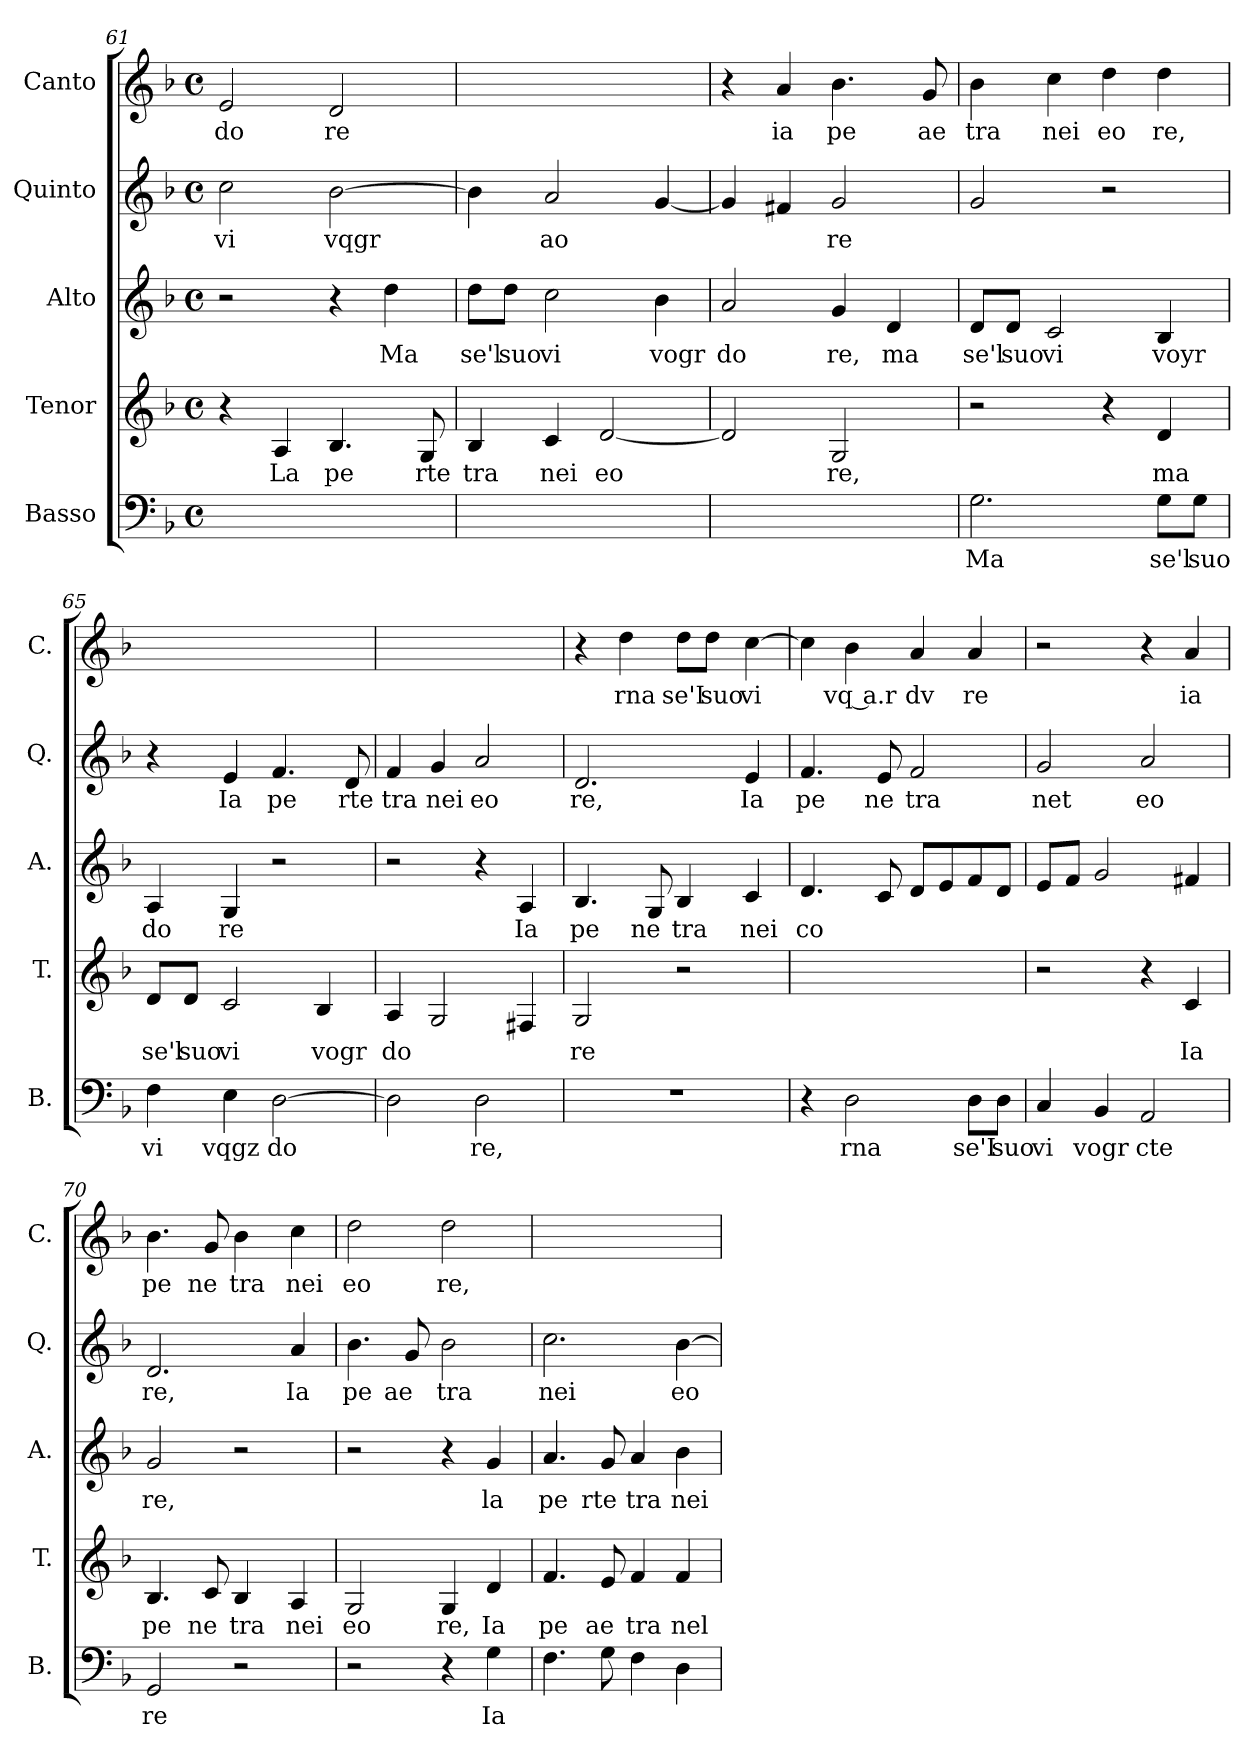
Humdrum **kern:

**kern	**text	**kern	**text	**kern	**text	**kern	**text	**kern	**text
*part5	*part5	*part4	*part4	*part3	*part3	*part2	*part2	*part1	*part1
*staff5	*staff5	*staff4	*staff4	*staff3	*staff3	*staff2	*staff2	*staff1	*staff1
*I"Basso	*	*I"Tenor	*	*I"Alto	*	*I"Quinto	*	*I"Canto	*
*I'B.	*	*I'T.	*	*I'A.	*	*I'Q.	*	*I'C.	*
*clefF4	*	*clefG2	*	*clefG2	*	*clefG2	*	*clefG2	*
*k[b-]	*	*k[b-]	*	*k[b-]	*	*k[b-]	*	*k[b-]	*
*F:	*	*F:	*	*F:	*	*F:	*	*F:	*
*M4/4	*	*M4/4	*	*M4/4	*	*M4/4	*	*M4/4	*
*met(c)	*	*met(c)	*	*met(c)	*	*met(c)	*	*met(c)	*
=61	=61	=61	=61	=61	=61	=61	=61	=61	=61
!	!	!	!	!	!	!	!LO:LY:b	!	!LO:LY:b
1ryy	.	4r	.	2r	.	2cc\	vi	2e/	do­
!	!	!	!LO:LY:b	!	!	!	!	!	!
.	.	4A/	La	.	.	.	.	.	.
!	!	!	!LO:LY:b	!	!	!	!LO:LY:b	!	!LO:LY:b
.	.	4.B-/	pe­	4r	.	[2b-\	vqgr­	2d/	re
!	!	!	!	!	!LO:LY:b	!	!	!	!
.	.	.	.	4dd\	Ma	.	.	.	.
!	!	!	!LO:LY:b	!	!	!	!	!	!
.	.	8G/	rte­	.	.	.	.	.	.
=62	=62	=62	=62	=62	=62	=62	=62	=62	=62
!	!	!	!LO:LY:b	!	!LO:LY:b	!	!	!	!
1ryy	.	4B-/	tra	8dd\L	se'l	4b-\]	.	1ryy	.
!	!	!	!	!	!LO:LY:b	!	!	!	!
.	.	.	.	8dd\J	suo	.	.	.	.
!	!	!	!LO:LY:b	!	!LO:LY:b	!	!LO:LY:b	!	!
.	.	4c/	nei	2cc\	vi­	2a/	ao­	.	.
!	!	!	!LO:LY:b	!	!	!	!	!	!
.	.	[2d/	eo­	.	.	.	.	.	.
!	!	!	!	!	!LO:LY:b	!	!	!	!
.	.	.	.	4b-\	vogr­	[4g/	.	.	.
=63	=63	=63	=63	=63	=63	=63	=63	=63	=63
!	!	!	!	!	!LO:LY:b	!	!	!	!
1ryy	.	2d/]	.	2a/	do­	4g/]	.	4r	.
!	!	!	!	!	!	!	!	!	!LO:LY:b
.	.	.	.	.	.	4f#X/	.	4a/	ia
!	!	!	!LO:LY:b	!	!LO:LY:b	!	!LO:LY:b	!	!LO:LY:b
.	.	2G/	re,	4g/	re,	2g/	re	4.b-\	pe­
!	!	!	!	!	!LO:LY:b	!	!	!	!
.	.	.	.	4d/	ma	.	.	.	.
!	!	!	!	!	!	!	!	!	!LO:LY:b
.	.	.	.	.	.	.	.	8g/	ae­
!!LO:PB:g=z
=64	=64	=64	=64	=64	=64	=64	=64	=64	=64
!	!LO:LY:b	!	!	!	!LO:LY:b	!	!	!	!LO:LY:b
2.G\	Ma	2r	.	8d/L	se'l	2g/	.	4b-\	tra
!	!	!	!	!	!LO:LY:b	!	!	!	!
.	.	.	.	8d/J	suo	.	.	.	.
!	!	!	!	!	!LO:LY:b	!	!	!	!LO:LY:b
.	.	.	.	2c/	vi	.	.	4cc\	nei
!	!	!	!	!	!	!	!	!	!LO:LY:b
.	.	4r	.	.	.	2r	.	4dd\	eo­
!	!LO:LY:b	!	!LO:LY:b	!	!LO:LY:b	!	!	!	!LO:LY:b
8G\L	se'l	4d/	ma	4B-/	voyr­	.	.	4dd\	re,
!	!LO:LY:b	!	!	!	!	!	!	!	!
8G\J	suo	.	.	.	.	.	.	.	.
=65	=65	=65	=65	=65	=65	=65	=65	=65	=65
!	!LO:LY:b	!	!LO:LY:b	!	!LO:LY:b	!	!	!	!
4F\	vi­	8d/L	se'l	4A/	do­	4r	.	1ryy	.
!	!	!	!LO:LY:b	!	!	!	!	!	!
.	.	8d/J	suo	.	.	.	.	.	.
!	!LO:LY:b	!	!LO:LY:b	!	!LO:LY:b	!	!LO:LY:b	!	!
4E\	vqgz­	2c/	vi­	4G/	re	4e/	Ia	.	.
!	!LO:LY:b	!	!	!	!	!	!LO:LY:b	!	!
[2D\	do­	.	.	2r	.	4.f/	pe­	.	.
!	!	!	!LO:LY:b	!	!	!	!	!	!
.	.	4B-/	vogr­	.	.	.	.	.	.
!	!	!	!	!	!	!	!LO:LY:b	!	!
.	.	.	.	.	.	8d/	rte­	.	.
=66	=66	=66	=66	=66	=66	=66	=66	=66	=66
!	!	!	!LO:LY:b	!	!	!	!LO:LY:b	!	!
2D\]	.	4A/	do­	2r	.	4f/	tra	1ryy	.
!	!	!	!	!	!	!	!LO:LY:b	!	!
.	.	2G/	.	.	.	4g/	nei	.	.
!	!LO:LY:b	!	!	!	!	!	!LO:LY:b	!	!
2D\	re,	.	.	4r	.	2a/	eo­	.	.
!	!	!	!	!	!LO:LY:b	!	!	!	!
.	.	4F#X/	.	4A/	Ia	.	.	.	.
=67	=67	=67	=67	=67	=67	=67	=67	=67	=67
!	!	!	!LO:LY:b	!	!LO:LY:b	!	!LO:LY:b	!	!
1r	.	2G/	re	4.B-/	pe­	2.d/	re,	4r	.
!	!	!	!	!	!	!	!	!	!LO:LY:b
.	.	.	.	.	.	.	.	4dd\	rna
!	!	!	!	!	!LO:LY:b	!	!	!	!
.	.	.	.	8G/	ne­	.	.	.	.
!	!	!	!	!	!LO:LY:b	!	!	!	!LO:LY:b
.	.	2r	.	4B-/	tra	.	.	8dd\L	se'I
!	!	!	!	!	!	!	!	!	!LO:LY:b
.	.	.	.	.	.	.	.	8dd\J	suo
!	!	!	!	!	!LO:LY:b	!	!LO:LY:b	!	!LO:LY:b
.	.	.	.	4c/	nei	4e/	Ia	[4cc\	vi­
!!LO:LB:g=z
=68	=68	=68	=68	=68	=68	=68	=68	=68	=68
!	!	!	!	!	!LO:LY:b	!	!LO:LY:b	!	!
4r	.	1ryy	.	4.d/	co­	4.f/	pe­­	4cc\]	.
!	!LO:LY:b	!	!	!	!	!	!	!	!LO:LY:b
2D\	rna	.	.	.	.	.	.	4b-\	vq a.r­
!	!	!	!	!	!	!	!LO:LY:b	!	!
.	.	.	.	8c/	.	8e/	ne­	.	.
!	!	!	!	!	!	!	!LO:LY:b	!	!LO:LY:b
.	.	.	.	8d/L	.	2f/	tra	4a/	dv­
.	.	.	.	8e/	.	.	.	.	.
!	!LO:LY:b	!	!	!	!	!	!	!	!LO:LY:b
8D\L	se'I	.	.	8f/	.	.	.	4a/	re
!	!LO:LY:b	!	!	!	!	!	!	!	!
8D\J	suo	.	.	8d/J	.	.	.	.	.
=69	=69	=69	=69	=69	=69	=69	=69	=69	=69
!	!LO:LY:b	!	!	!	!	!	!LO:LY:b	!	!
4C/	vi­	2r	.	8e/L	.	2g/	net	2r	.
.	.	.	.	8f/J	.	.	.	.	.
!	!LO:LY:b	!	!	!	!	!	!	!	!
4BB-/	vogr­	.	.	2g/	.	.	.	.	.
!	!LO:LY:b	!	!	!	!	!	!LO:LY:b	!	!
2AA/	cte­	4r	.	.	.	2a/	eo­	4r	.
!	!	!	!LO:LY:b	!	!	!	!	!	!LO:LY:b
.	.	4c/	Ia	4f#X/	.	.	.	4a/	ia
=70	=70	=70	=70	=70	=70	=70	=70	=70	=70
!	!LO:LY:b	!	!LO:LY:b	!	!LO:LY:b	!	!LO:LY:b	!	!LO:LY:b
2GG/	re	4.B-/	pe­	2g/	re,	2.d/	re,	4.b-\	pe­
!	!	!	!LO:LY:b	!	!	!	!	!	!LO:LY:b
.	.	8c/	ne­	.	.	.	.	8g/	ne­
!	!	!	!LO:LY:b	!	!	!	!	!	!LO:LY:b
2r	.	4B-/	tra	2r	.	.	.	4b-\	­tra­
!	!	!	!LO:LY:b	!	!	!	!LO:LY:b	!	!LO:LY:b
.	.	4A/	nei	.	.	4a/	Ia	4cc\	nei
=71	=71	=71	=71	=71	=71	=71	=71	=71	=71
!	!	!	!LO:LY:b	!	!	!	!LO:LY:b	!	!LO:LY:b
2r	.	2G/	eo­	2r	.	4.b-\	pe­	2dd\	eo­
!	!	!	!	!	!	!	!LO:LY:b	!	!
.	.	.	.	.	.	8g/	ae­­	.	.
!	!	!	!LO:LY:b	!	!	!	!LO:LY:b	!	!LO:LY:b
4r	.	4G/	re,	4r	.	2b-\	tra	2dd\	re,
!	!LO:LY:b	!	!LO:LY:b	!	!LO:LY:b	!	!	!	!
4G\	Ia	4d/	Ia	4g/	la	.	.	.	.
!!LO:PB:g=z
=72	=72	=72	=72	=72	=72	=72	=72	=72	=72
!	!	!	!LO:LY:b	!	!LO:LY:b	!	!LO:LY:b	!	!
4.F\	.	4.f/	pe­	4.a/	pe­	2.cc\	nei	1ryy	.
!	!	!	!LO:LY:b	!	!LO:LY:b	!	!	!	!
8G\	.	8e/	ae­	8g/	rte­	.	.	.	.
!	!	!	!LO:LY:b	!	!LO:LY:b	!	!	!	!
4F\	.	4f/	tra	4a/	tra	.	.	.	.
!	!	!	!LO:LY:b	!	!LO:LY:b	!	!LO:LY:b	!	!
4D\	.	4f/	nel	4b-\	nei	[4b-\	eo­	.	.
=	=	=	=	=	=	=	=	=	=
*-	*-	*-	*-	*-	*-	*-	*-	*-	*-
